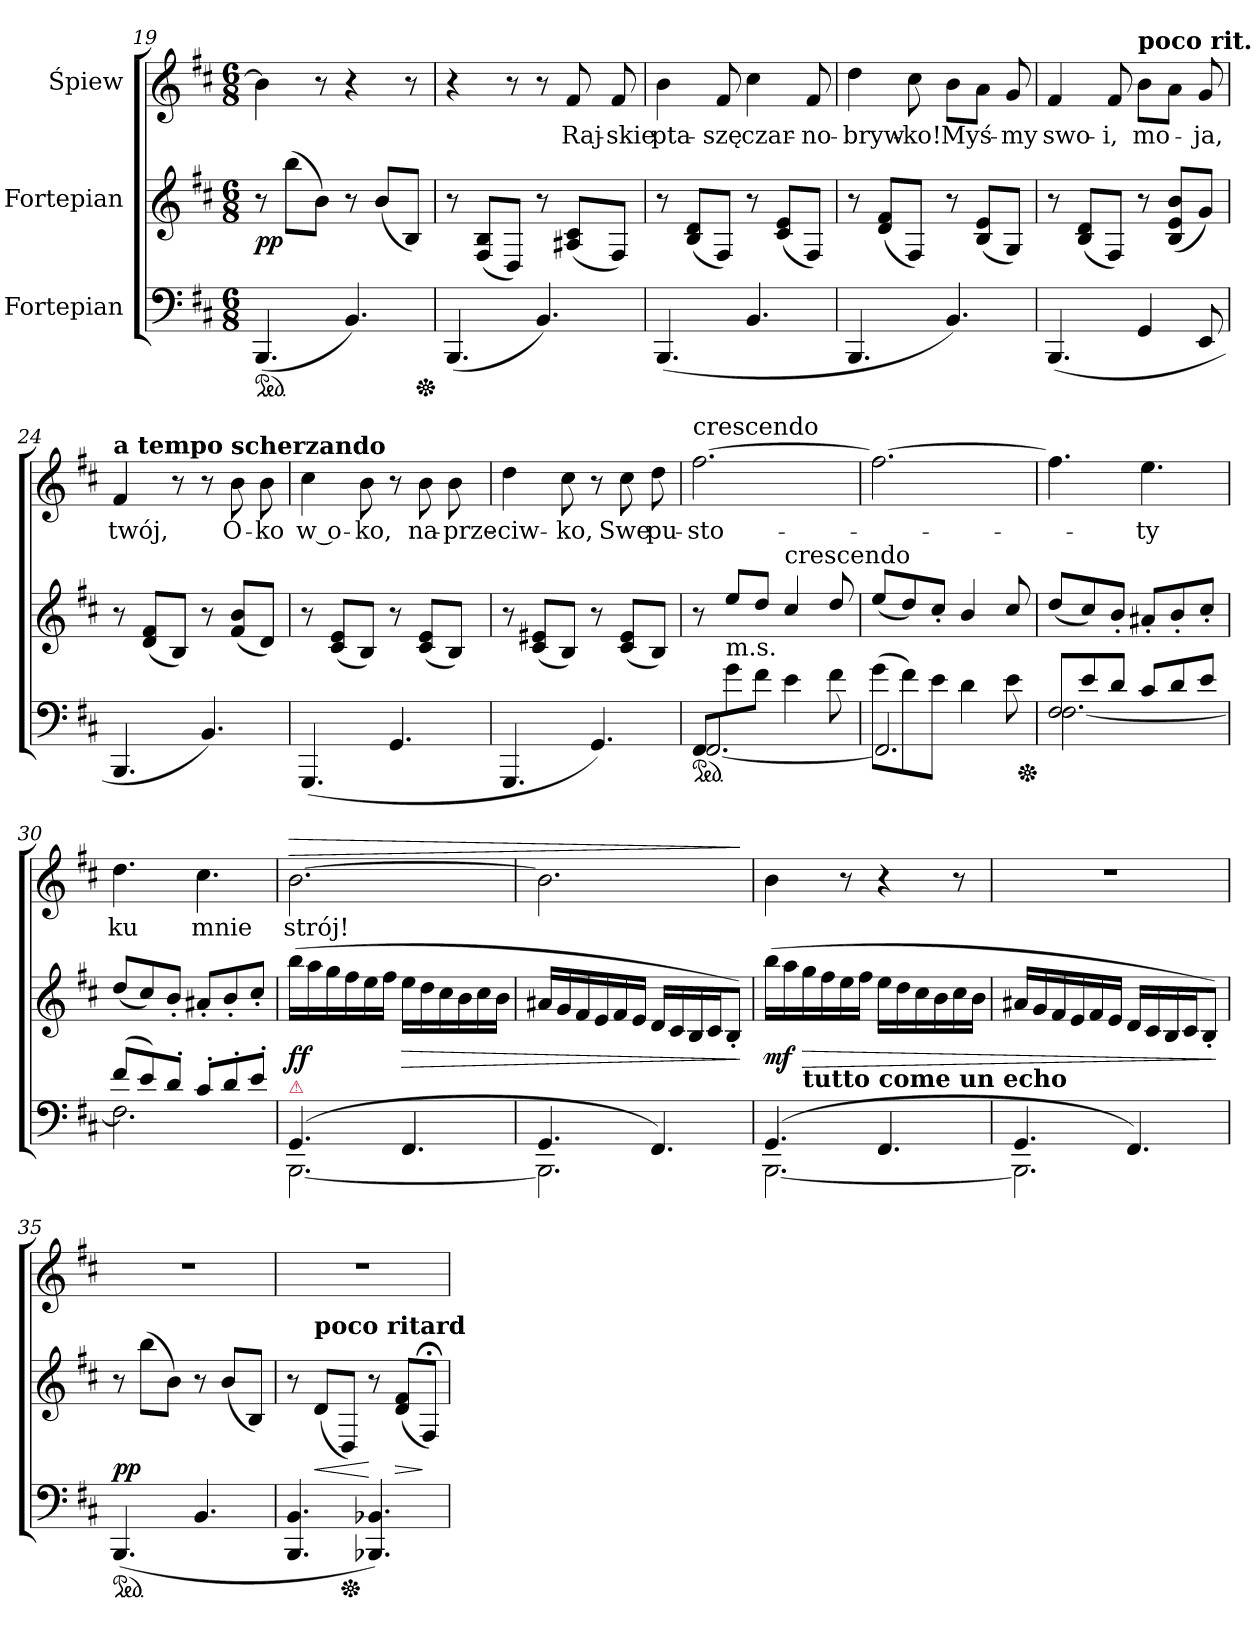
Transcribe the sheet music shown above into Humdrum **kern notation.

**kern	**kern	**dynam	**kern	**text	**dynam
*part3	*part2	*part2	*part1	*part1	*part1
*staff3	*staff2	*staff2	*staff1	*staff1	*staff1
*I"Fortepian	*I"Fortepian	*	*I"Śpiew	*	*
*clefF4	*clefG2	*	*clefG2	*	*
*k[f#c#]	*k[f#c#]	*	*k[f#c#]	*	*
*b:	*b:	*	*b:	*	*
*M6/8	*M6/8	*	*M6/8	*	*
*ped	*	*	*	*	*
=19	=19	=19	=19	=19	=19
(4.BBB/	8r	pp	4b\]	.	.
.	(8bb\L	.	.	.	.
.	8b\J)	.	8r	.	.
4.BB/)	8r	.	4r	.	.
.	(8b/L	.	.	.	.
.	8B/J)	.	8r	.	.
*Xped	*	*	*	*	*
=20	=20	=20	=20	=20	=20
(4.BBB/	8r	.	4r	.	.
.	(8F#/ 8B/L	.	.	.	.
.	8D/J)	.	8r	.	.
4.BB/)	8r	.	8r	.	.
.	(8A#X/ 8c#/L	.	8f#/	Raj-	.
.	8F#/J)	.	8f#/	-skie	.
=21	=21	=21	=21	=21	=21
(4.BBB/	8r	.	4b\	pta-	.
.	(8B/ 8d/L	.	.	.	.
.	8F#/J)	.	8f#/	-szę	.
4.BB/	8r	.	4cc#\	czar-	.
.	(8c#/ 8e/L	.	.	.	.
.	8F#/J)	.	8f#/	-no-	.
=22	=22	=22	=22	=22	=22
4.BBB/	8r	.	4dd\	-bryw-	.
.	(8d/ 8f#/L	.	.	.	.
.	8F#/J)	.	8cc#\	-ko!	.
4.BB/)	8r	.	8b\L	Myś-	.
.	(8B/ 8e/L	.	8a\J	.	.
.	8G/J)	.	8g/	-my	.
=23	=23	=23	=23	=23	=23
(4.BBB/	8r	.	4f#/	swo-	.
.	(8B/ 8d/L	.	.	.	.
.	8F#/J)	.	8f#/	-i,	.
!	!	!	!LO:TX:a:B:t=poco rit.	!	!
4GG/	8r	.	8b\L	mo-	.
.	(8B/ 8e/ 8b/L	.	8a\J	.	.
8EE/	8g/J)	.	8g/	-ja,	.
=24	=24	=24	=24	=24	=24
!	!	!	!LO:TX:a:B:t=a tempo	!	!
4.BBB/	8r	.	4f#/	twój,	.
.	(8d/ 8f#/L	.	.	.	.
.	8B/J)	.	8r	.	.
4.BB/)	8r	.	8r	.	.
!	!	!	!LO:TX:a:B:t=scherzando	!	!
.	(8f#/ 8b/L	.	8b\	O-	.
.	8d/J)	.	8b\	-ko	.
=25	=25	=25	=25	=25	=25
(4.GGG/	8r	.	4cc#\	w o-	.
.	(8c#/ 8e/L	.	.	.	.
.	8B/J)	.	8b\	-ko,	.
4.GG/	8r	.	8r	.	.
.	(8c#/ 8e/L	.	8b\	na-	.
.	8B/J)	.	8b\	-prze-	.
=26	=26	=26	=26	=26	=26
4.GGG/	8r	.	4dd\	-ciw-	.
.	(8c#/ 8e#X/L	.	.	.	.
.	8B/J)	.	8cc#\	-ko,	.
4.GG/)	8r	.	8r	.	.
.	(8c#/ 8e#/L	.	8cc#\	Swe	.
.	8B/J)	.	8dd\	pu-	.
=27	=27	=27	=27	=27	=27
!	!	!	!LO:TX:a:t=crescendo	!	!
!LO:N:vis=2.	!	!	!	!	!
*^	*	*	*	*	*
*ped	*	*	*	*	*	*
8FF#/	[2.FF#/	8r	.	[2.ff#\	-sto-	.
!LO:TX:a:t=m.s.	!	!	!	!	!	!
8g\	.	8ee/L	.	.	.	.
8f#\J	.	8dd/J	.	.	.	.
!	!	!LO:TX:t=crescendo	!	!	!	!
4e\	.	4cc#/	.	.	.	.
8f#\	.	8dd/	.	.	.	.
=28	=28	=28	=28	=28	=28	=28
(8g\L	2.FF#/]	(8ee/L	.	2.ff#\_	.	.
8f#\)	.	8dd/)	.	.	.	.
8e\J	.	8cc#'/J	.	.	.	.
4d\	.	4b/	.	.	.	.
8e\	.	8cc#/	.	.	.	.
*Xped	*	*	*	*	*	*
=29	=29	=29	=29	=29	=29	=29
!LO:N:vis=2	!	!	!	!	!	!
8F#/	[2.F#\	(8dd/L	.	4.ff#\]	.	.
8e/	.	8cc#/)	.	.	.	.
8d/J	.	8b'/J	.	.	.	.
8c#/L	.	8a#X'/L	.	4.ee\	-ty	.
8d/	.	8b'/	.	.	.	.
8e/J	.	8cc#'/J	.	.	.	.
=30	=30	=30	=30	=30	=30	=30
(8f#/L	2.F#\]	(8dd/L	.	4.dd\	ku	.
8e/)	.	8cc#/)	.	.	.	.
8d'/J	.	8b'/J	.	.	.	.
8c#'/L	.	8a#X'/L	.	4.cc#\	mnie	.
8d'/	.	8b'/	.	.	.	.
8e'/J	.	8cc#'/J	.	.	.	.
=31	=31	=31	=31	=31	=31	=31
!LO:TX:a:color=crimson:t=⚠	!	!	!	!	!	!
!	!	!	!	!	!	!LO:HP:a
(4.GG/	[2.BBB\	(16bb\LL	ff	[2.b\	strój!	>
.	.	16aa\	.	.	.	.
.	.	16gg\	.	.	.	.
.	.	16ff#\	.	.	.	.
.	.	16ee\	.	.	.	.
.	.	16ff#\JJ	.	.	.	.
!	!	!	!LO:HP:b	!	!	!
4.FF#/	.	16ee\LL	>	.	.	.
.	.	16dd\	.	.	.	.
.	.	16cc#\	.	.	.	.
.	.	16b\	.	.	.	.
.	.	16cc#\	.	.	.	.
.	.	16b\JJ	.	.	.	.
=32	=32	=32	=32	=32	=32	=32
4.GG/	2.BBB\]	16a#X/LL	.	2.b\]	.	.
.	.	16g/	.	.	.	.
.	.	16f#/	.	.	.	.
.	.	16e/	.	.	.	.
.	.	16f#/	.	.	.	.
.	.	16e/JJ	.	.	.	.
4.FF#/)	.	16d/LL	.	.	.	.
.	.	16c#/	.	.	.	.
.	.	16B/	.	.	.	.
.	.	16c#/J	.	.	.	.
.	.	8B'/J)	.	.	.	.
*v	*v	*	*	*	*	*
.	.	]	.	.	]
=33	=33	=33	=33	=33	=33
*^	*	*	*	*	*
(4.GG/	[2.BBB\	(16bb\LL	mf	4b\	.	.
.	.	16aa\	.	.	.	.
!	!	!LO:TX:b:B:t=tutto come un echo	!	!	!	!
!	!	!	!LO:HP:b	!	!	!
.	.	16gg\	>	.	.	.
.	.	16ff#\	.	.	.	.
.	.	16ee\	.	8r	.	.
.	.	16ff#\JJ	.	.	.	.
4.FF#/	.	16ee\LL	.	4r	.	.
.	.	16dd\	.	.	.	.
.	.	16cc#\	.	.	.	.
.	.	16b\	.	.	.	.
.	.	16cc#\	.	8r	.	.
.	.	16b\JJ	.	.	.	.
=34	=34	=34	=34	=34	=34	=34
4.GG/	2.BBB\]	16a#X/LL	.	2.r	.	.
.	.	16g/	.	.	.	.
.	.	16f#/	.	.	.	.
.	.	16e/	.	.	.	.
.	.	16f#/	.	.	.	.
.	.	16e/JJ	.	.	.	.
4.FF#/)	.	16d/LL	.	.	.	.
.	.	16c#/	.	.	.	.
.	.	16B/	.	.	.	.
.	.	16c#/J	.	.	.	.
.	.	8B'/J)	.	.	.	.
*v	*v	*	*	*	*	*
.	.	]	.	.	.
=35	=35	=35	=35	=35	=35
*ped	*	*	*	*	*
(4.BBB/	8r	pp	2.r	.	.
.	(8bb\L	.	.	.	.
.	8b\J)	.	.	.	.
4.BB/	8r	.	.	.	.
.	(8b/L	.	.	.	.
.	8B/J)	.	.	.	.
=36	=36	=36	=36	=36	=36
*^	*	*	*	*	*
4.BBB/ 4.BB/	4ryy	8r	.	2.r	.	.
!	!	!LO:TX:a:B:t=poco ritard	!	!	!	!
!	!	!	!LO:HP:b	!	!	!
.	.	(8d/L	<	.	.	.
*Xped	*	*	*	*	*	*
.	2ryy	8D/J)	.	.	.	.
4.BBB-X/ 4.BB-X/)	.	8r	[	.	.	.
!	!	!	!LO:HP:b	!	!	!
.	.	(8d/ 8f#/L	>	.	.	.
.	.	8F#;</J)	]	.	.	.
*v	*v	*	*	*	*	*
=	=	=	=	=	=
*-	*-	*-	*-	*-	*-
